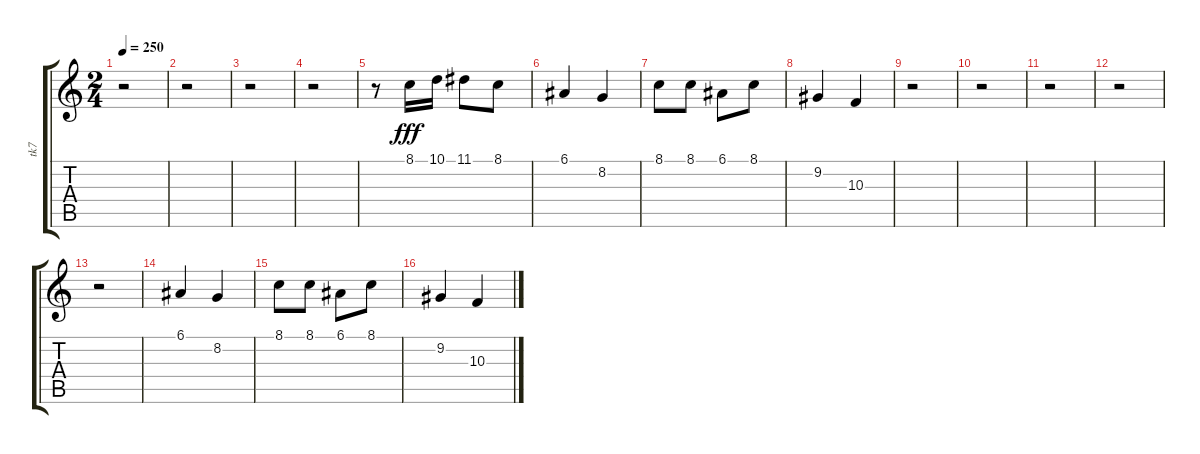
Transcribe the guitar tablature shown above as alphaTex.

\track ("tk7" "tk7") {instrument accordion}
\staff {score tabs}
\tuning (E4 B3 G3 D3 A2 E2) {hide}
\ts (2 4)
\tempo 250
\clef g2
\ks c
r.2{dy fff} |
r.2 |
r.2 |
r.2 |
r.8 8.1.16 10.1.16 11.1.8 8.1.8 |
6.1.4 8.2.4 |
8.1.8 8.1.8 6.1.8 8.1.8 |
9.2.4 10.3.4 |
r.2 |
r.2 |
r.2 |
r.2 |
r.2 |
6.1.4 8.2.4 |
8.1.8 8.1.8 6.1.8 8.1.8 |
9.2.4 10.3.4
